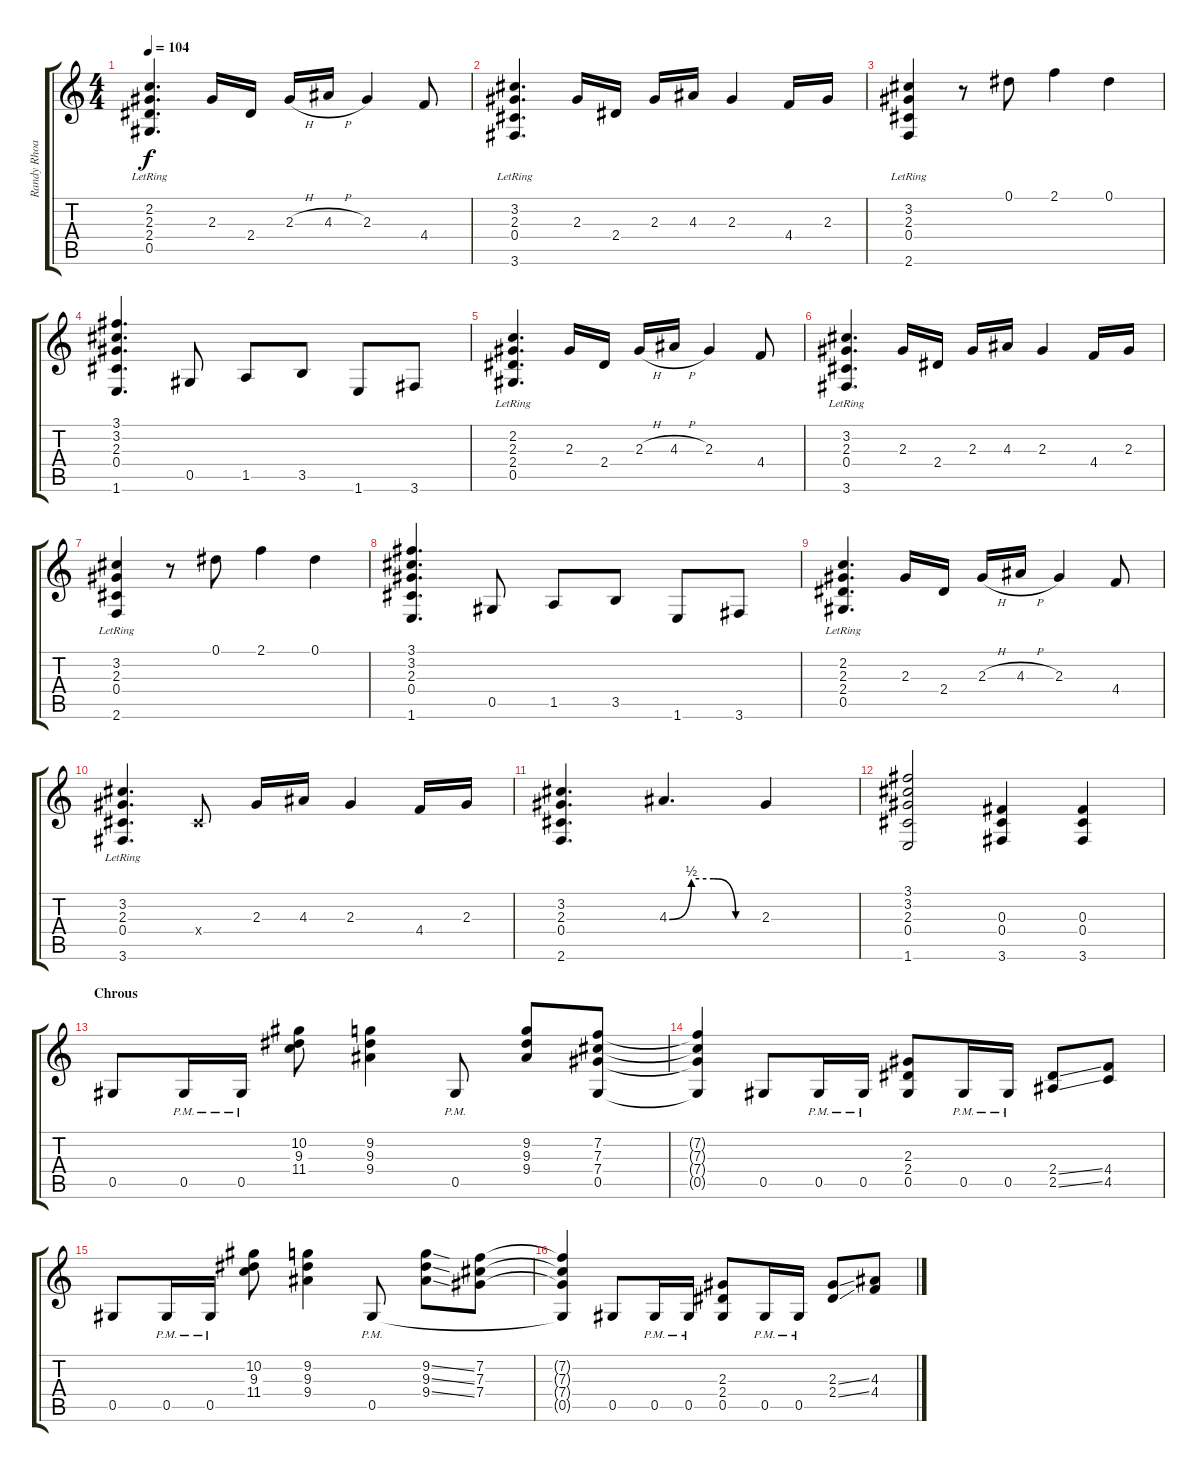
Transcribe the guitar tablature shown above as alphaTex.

\track ("Randy Rhoads (Secondary)" "Randy Rhoa") {instrument overdrivenguitar}
\staff {score tabs}
\tuning (Eb4 Bb3 Gb3 Db3 Ab2 Eb2) {hide}
\ts (4 4)
\tempo 104
\clef g2
\ks c
(2.2{lr} 2.3{lr} 2.4{lr} 0.5{lr}).4{d dy f} 2.3.16 2.4.16 2.3{h}.16 4.3{h}.16 2.3.4 4.4.8 |
(3.2{lr} 2.3{lr} 0.4{lr} 3.6{lr}).4{d} 2.3.16 2.4.16 2.3.16 4.3.16 2.3.4 4.4.16 2.3.16 |
(3.2{lr} 2.3{lr} 0.4{lr} 2.6{lr}).4 r.8 0.1.8 2.1.4 0.1.4 |
(3.1 3.2 2.3 0.4 1.6).4{d} 0.5.8 1.5.8 3.5.8 1.6.8 3.6.8 |
(2.2{lr} 2.3{lr} 2.4{lr} 0.5{lr}).4{d} 2.3.16 2.4.16 2.3{h}.16 4.3{h}.16 2.3.4 4.4.8 |
(3.2{lr} 2.3{lr} 0.4{lr} 3.6{lr}).4{d} 2.3.16 2.4.16 2.3.16 4.3.16 2.3.4 4.4.16 2.3.16 |
(3.2{lr} 2.3{lr} 0.4{lr} 2.6{lr}).4 r.8 0.1.8 2.1.4 0.1.4 |
(3.1 3.2 2.3 0.4 1.6).4{d} 0.5.8 1.5.8 3.5.8 1.6.8 3.6.8 |
(2.2{lr} 2.3{lr} 2.4{lr} 0.5{lr}).4{d} 2.3.16 2.4.16 2.3{h}.16 4.3{h}.16 2.3.4 4.4.8 |
(3.2{lr} 2.3{lr} 0.4{lr} 3.6{lr}).4{d} 0.4{x}.8 2.3.16 4.3.16 2.3.4 4.4.16 2.3.16 |
(3.2 2.3 0.4 2.6).4{d} 4.3{be (custom 0 0 15 2 30 2 45 0 60 0)}.4{d} 2.3.4 |
(3.1 3.2 2.3 0.4 1.6).2 (0.3 0.4 3.6).4 (0.3 0.4 3.6).4 |
\section ("" "Chrous")
0.5.8 0.5{pm}.16 0.5{pm}.16 (10.2 9.3 11.4).8 (9.2 9.3 9.4).4 0.5{pm}.8 (9.2 9.3 9.4).8 (7.2 7.3 7.4 0.5).8 |
(7.2{t} 7.3{t} 7.4{t} 0.5{t}).4 0.5.8 0.5{pm}.16 0.5{pm}.16 (2.3 2.4 0.5).8 0.5{pm}.16 0.5{pm}.16 (2.4{ss} 2.5{ss}).8 (4.4 4.5).8 |
0.5.8 0.5{pm}.16 0.5{pm}.16 (10.2 9.3 11.4).8 (9.2 9.3 9.4).4 0.5{pm}.8 (9.2{ss} 9.3{ss} 9.4{ss}).8 (7.2 7.3 7.4).8 |
(7.2{t} 7.3{t} 7.4{t} 0.5{t}).4 0.5.8 0.5{pm}.16 0.5{pm}.16 (2.3 2.4 0.5).8 0.5{pm}.16 0.5{pm}.16 (2.3{ss} 2.4{ss}).8 (4.3 4.4).8
